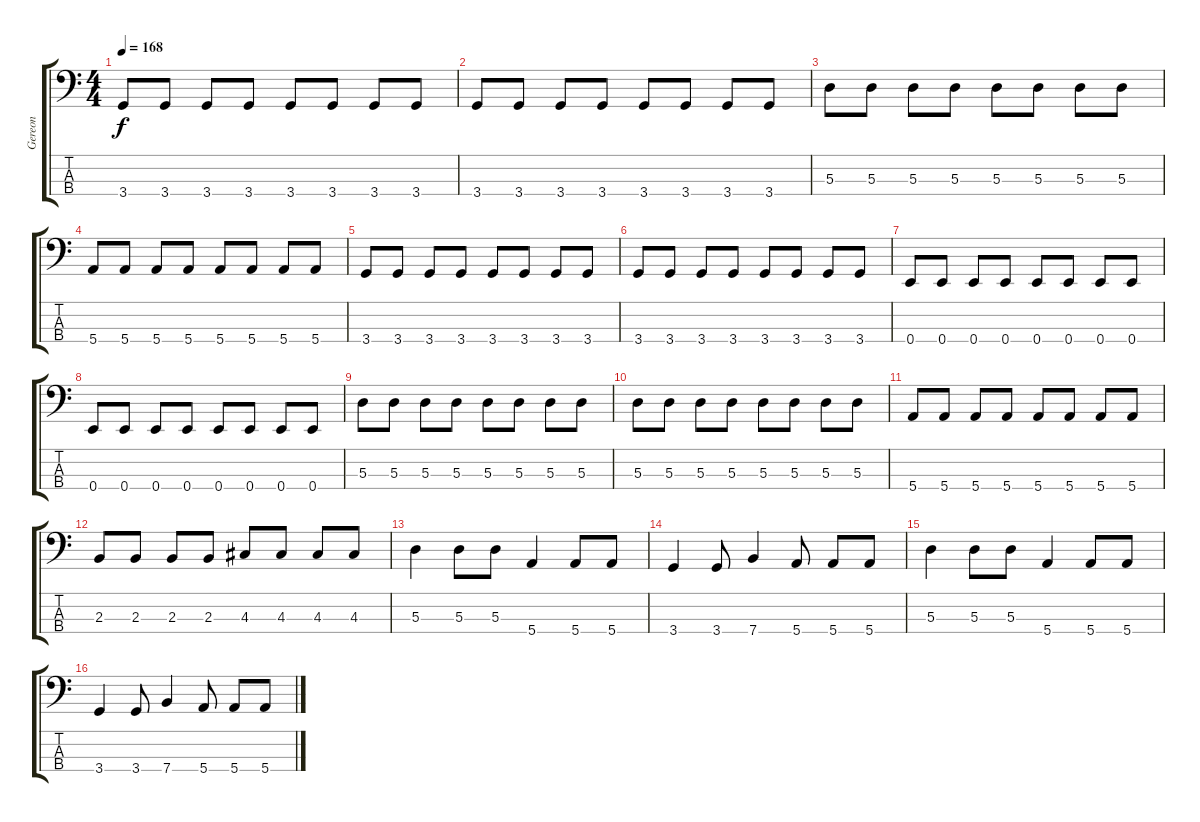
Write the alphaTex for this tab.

\track ("Gereon" "Gereon") {instrument electricbasspick}
\staff {score tabs}
\tuning (G2 D2 A1 E1) {hide}
\ts (4 4)
\tempo 168
\clef f4
\ks c
3.4.8{dy f} 3.4.8 3.4.8 3.4.8 3.4.8 3.4.8 3.4.8 3.4.8 |
3.4.8 3.4.8 3.4.8 3.4.8 3.4.8 3.4.8 3.4.8 3.4.8 |
5.3.8 5.3.8 5.3.8 5.3.8 5.3.8 5.3.8 5.3.8 5.3.8 |
5.4.8 5.4.8 5.4.8 5.4.8 5.4.8 5.4.8 5.4.8 5.4.8 |
3.4.8 3.4.8 3.4.8 3.4.8 3.4.8 3.4.8 3.4.8 3.4.8 |
3.4.8 3.4.8 3.4.8 3.4.8 3.4.8 3.4.8 3.4.8 3.4.8 |
0.4.8 0.4.8 0.4.8 0.4.8 0.4.8 0.4.8 0.4.8 0.4.8 |
0.4.8 0.4.8 0.4.8 0.4.8 0.4.8 0.4.8 0.4.8 0.4.8 |
5.3.8 5.3.8 5.3.8 5.3.8 5.3.8 5.3.8 5.3.8 5.3.8 |
5.3.8 5.3.8 5.3.8 5.3.8 5.3.8 5.3.8 5.3.8 5.3.8 |
5.4.8 5.4.8 5.4.8 5.4.8 5.4.8 5.4.8 5.4.8 5.4.8 |
2.3.8 2.3.8 2.3.8 2.3.8 4.3.8 4.3.8 4.3.8 4.3.8 |
5.3.4 5.3.8 5.3.8 5.4.4 5.4.8 5.4.8 |
3.4.4 3.4.8 7.4.4 5.4.8 5.4.8 5.4.8 |
5.3.4 5.3.8 5.3.8 5.4.4 5.4.8 5.4.8 |
3.4.4 3.4.8 7.4.4 5.4.8 5.4.8 5.4.8
